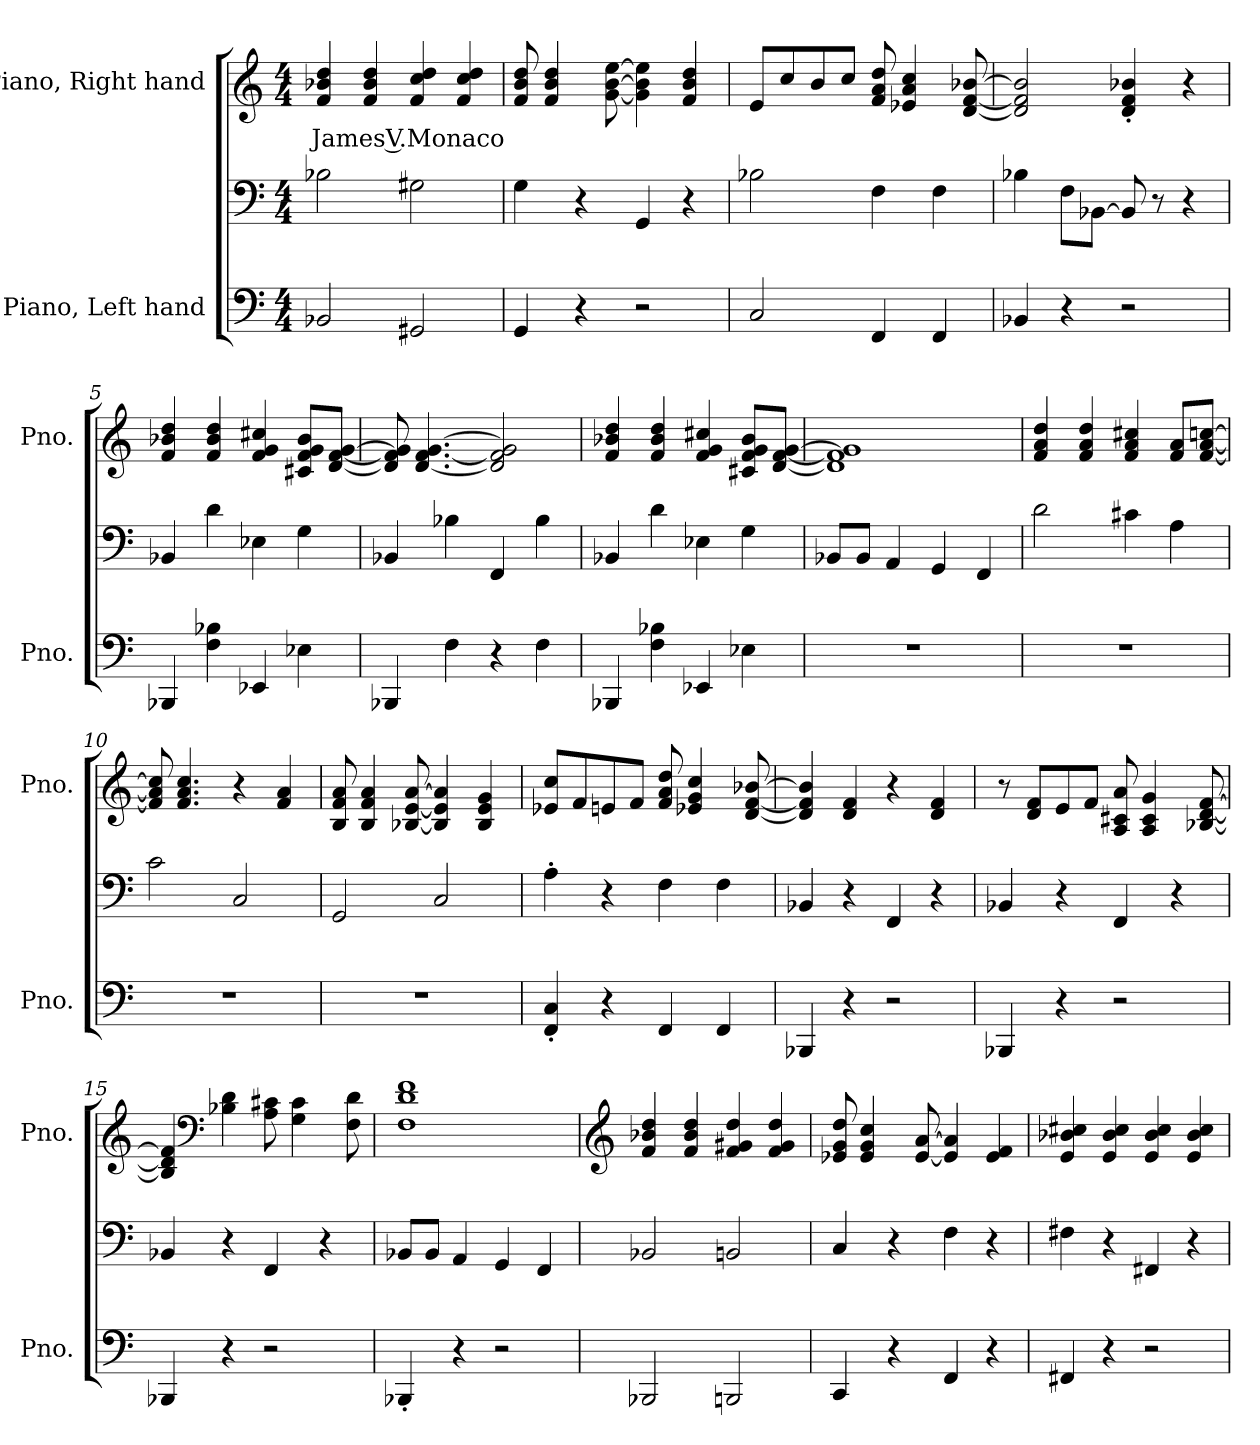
**kern	**kern	**kern	**text
*part2	*part2	*part1	*part1
*staff3	*staff2	*staff1	*staff1
*I"Piano, Left hand	*	*I"Piano, Right hand	*
*I'Pno.	*	*I'Pno.	*
*clefF4	*clefF4	*clefG2	*
*k[]	*k[]	*k[]	*
*M4/4	*M4/4	*M4/4	*
*MM120	*MM120	*MM120	*
=1	=1	=1	=1
!	!	!	!LO:LY:b
2BB-X/	2B-X\	4f/ 4b-X/ 4dd/	James V.Monaco
.	.	4f/ 4b-/ 4dd/	.
2GG#X/	2G#X\	4f/ 4cc/ 4dd/	.
.	.	4f/ 4cc/ 4dd/	.
=2	=2	=2	=2
4GG/	4G\	8f/ 8b/ 8dd/	.
.	.	4f/ 4b/ 4dd/	.
4r	4r	.	.
.	.	[8g\ [8b\ [8ee\	.
2r	4GG/	4g\] 4b\] 4ee\]	.
.	4r	4f/ 4b/ 4dd/	.
=3	=3	=3	=3
2C/	2B-X\	8e/L	.
.	.	8cc/	.
.	.	8b/	.
.	.	8cc/J	.
4FF/	4F\	8f/ 8a/ 8dd/	.
.	.	4e-X/ 4a/ 4cc/	.
4FF/	4F\	.	.
.	.	[8d/ [8f/ [8b-X/	.
!!LO:LB:g=z
=4	=4	=4	=4
4BB-X/	4B-X\	2d/] 2f/] 2b-/]	.
4r	8F\L	.	.
.	[8BB-X\J	.	.
2r	8BB-/]	4d/' 4f/' 4b-X/'	.
.	8r	.	.
.	4r	4r	.
=5	=5	=5	=5
4BBB-X/	4BB-X/	4f/ 4b-X/ 4dd/	.
4F\ 4B-X\	4d\	4f/ 4b-/ 4dd/	.
4EE-X/	4E-X\	4f/ 4g/ 4cc#X/	.
4E-X\	4G\	8c#X/ 8f/ 8g/ 8b-/L	.
.	.	[8d/ [8f/ [8g/J	.
=6	=6	=6	=6
4BBB-X/	4BB-X/	8d/] 8f/] 8g/]	.
.	.	[4.d/ [4.f/ [4.g/	.
4F\	4B-X\	.	.
4r	4FF/	2d/] 2f/] 2g/]	.
4F\	4B-\	.	.
=7	=7	=7	=7
4BBB-X/	4BB-X/	4f/ 4b-X/ 4dd/	.
4F\ 4B-X\	4d\	4f/ 4b-/ 4dd/	.
4EE-X/	4E-X\	4f/ 4g/ 4cc#X/	.
4E-X\	4G\	8c#X/ 8f/ 8g/ 8b-/L	.
.	.	[8d/ [8f/ [8g/J	.
=8	=8	=8	=8
1r	8BB-X/L	1d] 1f] 1g]	.
.	8BB-/J	.	.
.	4AA/	.	.
.	4GG/	.	.
.	4FF/	.	.
!!LO:LB:g=z
=9	=9	=9	=9
1r	2d\	4f/ 4a/ 4dd/	.
.	.	4f/ 4a/ 4dd/	.
.	4c#X\	4f/ 4a/ 4cc#X/	.
.	4A\	8f/ 8a/L	.
.	.	[8f/ [8a/ [8ccn/J	.
=10	=10	=10	=10
1r	2c\	8f/] 8a/] 8cc/]	.
.	.	4.f/ 4.a/ 4.cc/	.
.	2C/	4r	.
.	.	4f/ 4a/	.
=11	=11	=11	=11
1r	2GG/	8B/ 8f/ 8a/	.
.	.	4B/ 4f/ 4a/	.
.	.	[8B-X/ [8e/ [8a/	.
.	2C/	4B-/] 4e/] 4a/]	.
.	.	4B-/ 4e/ 4g/	.
=12	=12	=12	=12
4FF/' 4C/'	4A'\	8e-X/ 8cc/L	.
.	.	8f/	.
4r	4r	8en/	.
.	.	8f/J	.
4FF/	4F\	8f/ 8a/ 8dd/	.
.	.	4e-X/ 4g/ 4cc/	.
4FF/	4F\	.	.
.	.	[8d/ [8f/ [8b-X/	.
=13	=13	=13	=13
4BBB-X/	4BB-X/	4d/] 4f/] 4b-/]	.
4r	4r	4d/ 4f/	.
2r	4FF/	4r	.
.	4r	4d/ 4f/	.
!!LO:LB:g=z
=14	=14	=14	=14
4BBB-X/	4BB-X/	8r	.
.	.	8d/ 8f/L	.
4r	4r	8e/	.
.	.	8f/J	.
2r	4FF/	8A/ 8c#X/ 8a/	.
.	.	4A/ 4c#/ 4g/	.
.	4r	.	.
.	.	[8B-X/ [8d/ [8f/	.
=15	=15	=15	=15
4BBB-X/	4BB-X/	4B-/] 4d/] 4f/]	.
*	*	*clefF4	*
4r	4r	4B-X\ 4d\	.
2r	4FF/	8A\ 8c#X\	.
.	.	4G\ 4c#\	.
.	4r	.	.
.	.	8F\ 8d\	.
=16	=16	=16	=16
4BBB-X'/	8BB-X/L	1F 1d 1f	.
.	8BB-/J	.	.
4r	4AA/	.	.
2r	4GG/	.	.
.	4FF/	.	.
=17	=17	=17	=17
*	*	*clefG2	*
2BBB-X/	2BB-X/	4f/ 4b-X/ 4dd/	.
.	.	4f/ 4b-/ 4dd/	.
2BBBn/	2BBn/	4f/ 4g#X/ 4dd/	.
.	.	4f/ 4g#/ 4dd/	.
!!LO:PB:g=z
=18	=18	=18	=18
4CC/	4C/	8e-X/ 8g/ 8dd/	.
.	.	4e-/ 4g/ 4cc/	.
4r	4r	.	.
.	.	[8e-/ [8a/	.
4FF/	4F\	4e-/] 4a/]	.
4r	4r	4e-/ 4f/	.
=19	=19	=19	=19
4FF#X/	4F#X\	4e/ 4b-X/ 4cc#X/	.
4r	4r	4e/ 4b-/ 4cc#/	.
2r	4FF#X/	4e/ 4b-/ 4cc#/	.
.	4r	4e/ 4b-/ 4cc#/	.
=	=	=	=
*-	*-	*-	*-
